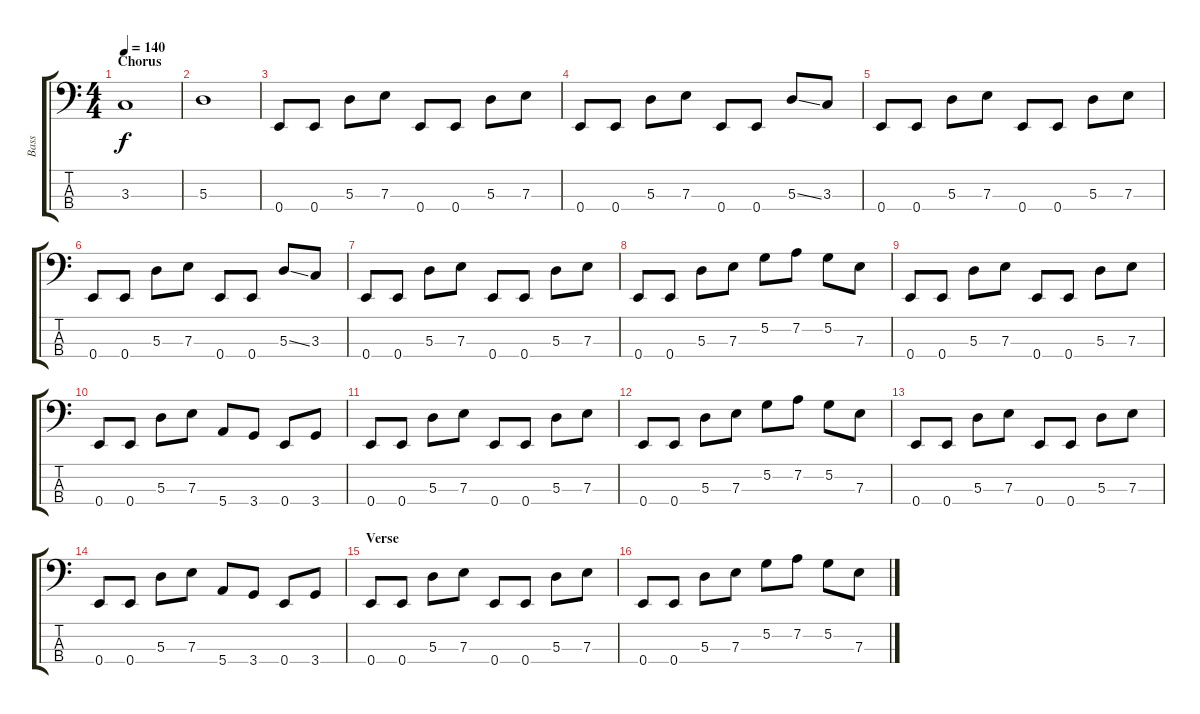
\track ("Bass" "Bass") {instrument electricbassfinger}
\staff {score tabs}
\tuning (G2 D2 A1 E1) {hide}
\ts (4 4)
\section ("" "Chorus")
\tempo 140
\clef f4
\ks c
3.3.1{dy f} |
5.3.1 |
0.4.8 0.4.8 5.3.8 7.3.8 0.4.8 0.4.8 5.3.8 7.3.8 |
0.4.8 0.4.8 5.3.8 7.3.8 0.4.8 0.4.8 5.3{ss}.8 3.3.8 |
0.4.8 0.4.8 5.3.8 7.3.8 0.4.8 0.4.8 5.3.8 7.3.8 |
0.4.8 0.4.8 5.3.8 7.3.8 0.4.8 0.4.8 5.3{ss}.8 3.3.8 |
0.4.8 0.4.8 5.3.8 7.3.8 0.4.8 0.4.8 5.3.8 7.3.8 |
0.4.8 0.4.8 5.3.8 7.3.8 5.2.8 7.2.8 5.2.8 7.3.8 |
0.4.8 0.4.8 5.3.8 7.3.8 0.4.8 0.4.8 5.3.8 7.3.8 |
0.4.8 0.4.8 5.3.8 7.3.8 5.4.8 3.4.8 0.4.8 3.4.8 |
0.4.8 0.4.8 5.3.8 7.3.8 0.4.8 0.4.8 5.3.8 7.3.8 |
0.4.8 0.4.8 5.3.8 7.3.8 5.2.8 7.2.8 5.2.8 7.3.8 |
0.4.8 0.4.8 5.3.8 7.3.8 0.4.8 0.4.8 5.3.8 7.3.8 |
0.4.8 0.4.8 5.3.8 7.3.8 5.4.8 3.4.8 0.4.8 3.4.8 |
\section ("" "Verse")
0.4.8 0.4.8 5.3.8 7.3.8 0.4.8 0.4.8 5.3.8 7.3.8 |
0.4.8 0.4.8 5.3.8 7.3.8 5.2.8 7.2.8 5.2.8 7.3.8
